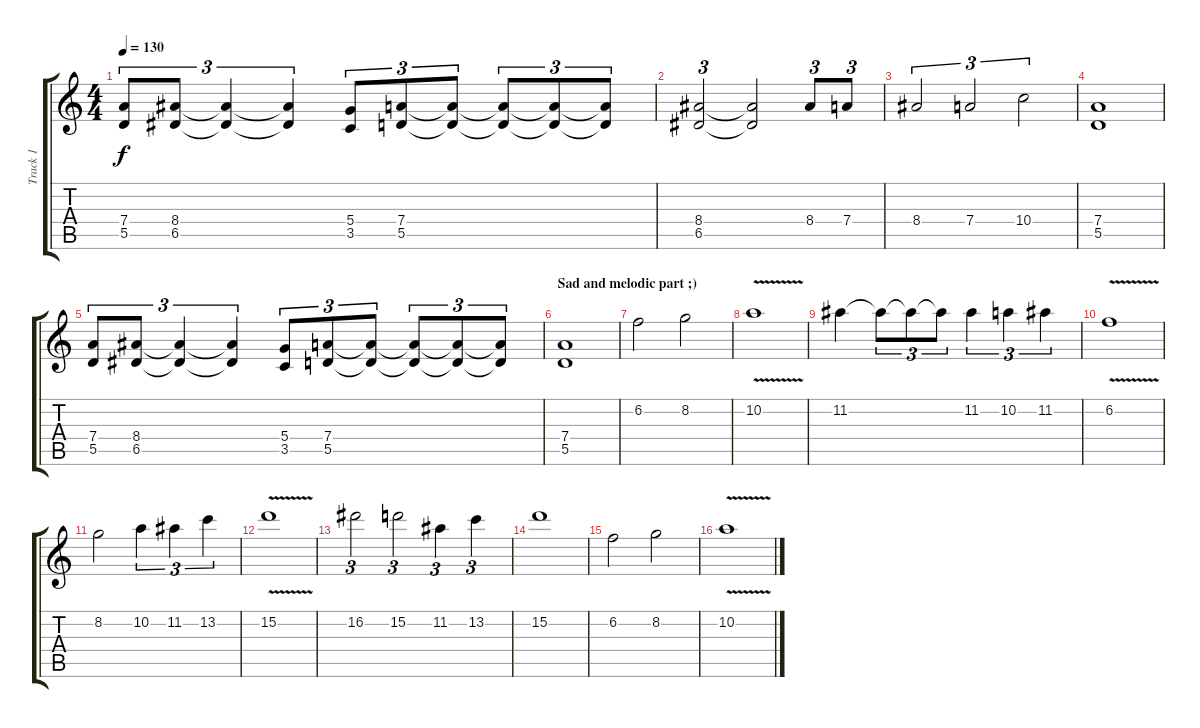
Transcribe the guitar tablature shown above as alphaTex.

\track ("Track 1" "Track 1") {instrument distortionguitar}
\staff {score tabs}
\tuning (E4 B3 G3 D3 A2 E2) {hide}
\ts (4 4)
\tempo 130
\clef g2
\ks c
(7.4 5.5).8{tu (3 2) dy f} (8.4 6.5).8{tu (3 2)} (8.4{t} 6.5{t}).4{tu (3 2)} (8.4{t} 6.5{t}).4{tu (3 2)} (5.4 3.5).8{tu (3 2)} (7.4 5.5).8{tu (3 2)} (7.4{t} 5.5{t}).8{tu (3 2)} (7.4{t} 5.5{t}).8{tu (3 2)} (7.4{t} 5.5{t}).8{tu (3 2)} (7.4{t} 5.5{t}).8{tu (3 2)} |
(8.4 6.5).2{tu (3 2)} (8.4{t} 6.5{t}).2 8.4.8{tu (3 2)} 7.4.8{tu (3 2)} |
8.4.2{tu (3 2)} 7.4.2{tu (3 2)} 10.4.2{tu (3 2)} |
(7.4 5.5).1 |
(7.4 5.5).8{tu (3 2)} (8.4 6.5).8{tu (3 2)} (8.4{t} 6.5{t}).4{tu (3 2)} (8.4{t} 6.5{t}).4{tu (3 2)} (5.4 3.5).8{tu (3 2)} (7.4 5.5).8{tu (3 2)} (7.4{t} 5.5{t}).8{tu (3 2)} (7.4{t} 5.5{t}).8{tu (3 2)} (7.4{t} 5.5{t}).8{tu (3 2)} (7.4{t} 5.5{t}).8{tu (3 2)} |
\section ("" "Sad and melodic part ;)")
(7.4 5.5).1 |
6.2.2 8.2.2 |
10.2{v}.1 |
11.2.4 11.2{t}.8{tu (3 2)} 11.2{t}.8{tu (3 2)} 11.2{t}.8{tu (3 2)} 11.2.4{tu (3 2)} 10.2.4{tu (3 2)} 11.2.4{tu (3 2)} |
6.2{v}.1 |
8.2.2 10.2.4{tu (3 2)} 11.2.4{tu (3 2)} 13.2.4{tu (3 2)} |
15.2{v}.1 |
16.2.2{tu (3 2)} 15.2.2{tu (3 2)} 11.2.4{tu (3 2)} 13.2.4{tu (3 2)} |
15.2.1 |
6.2.2 8.2.2 |
10.2{v}.1
